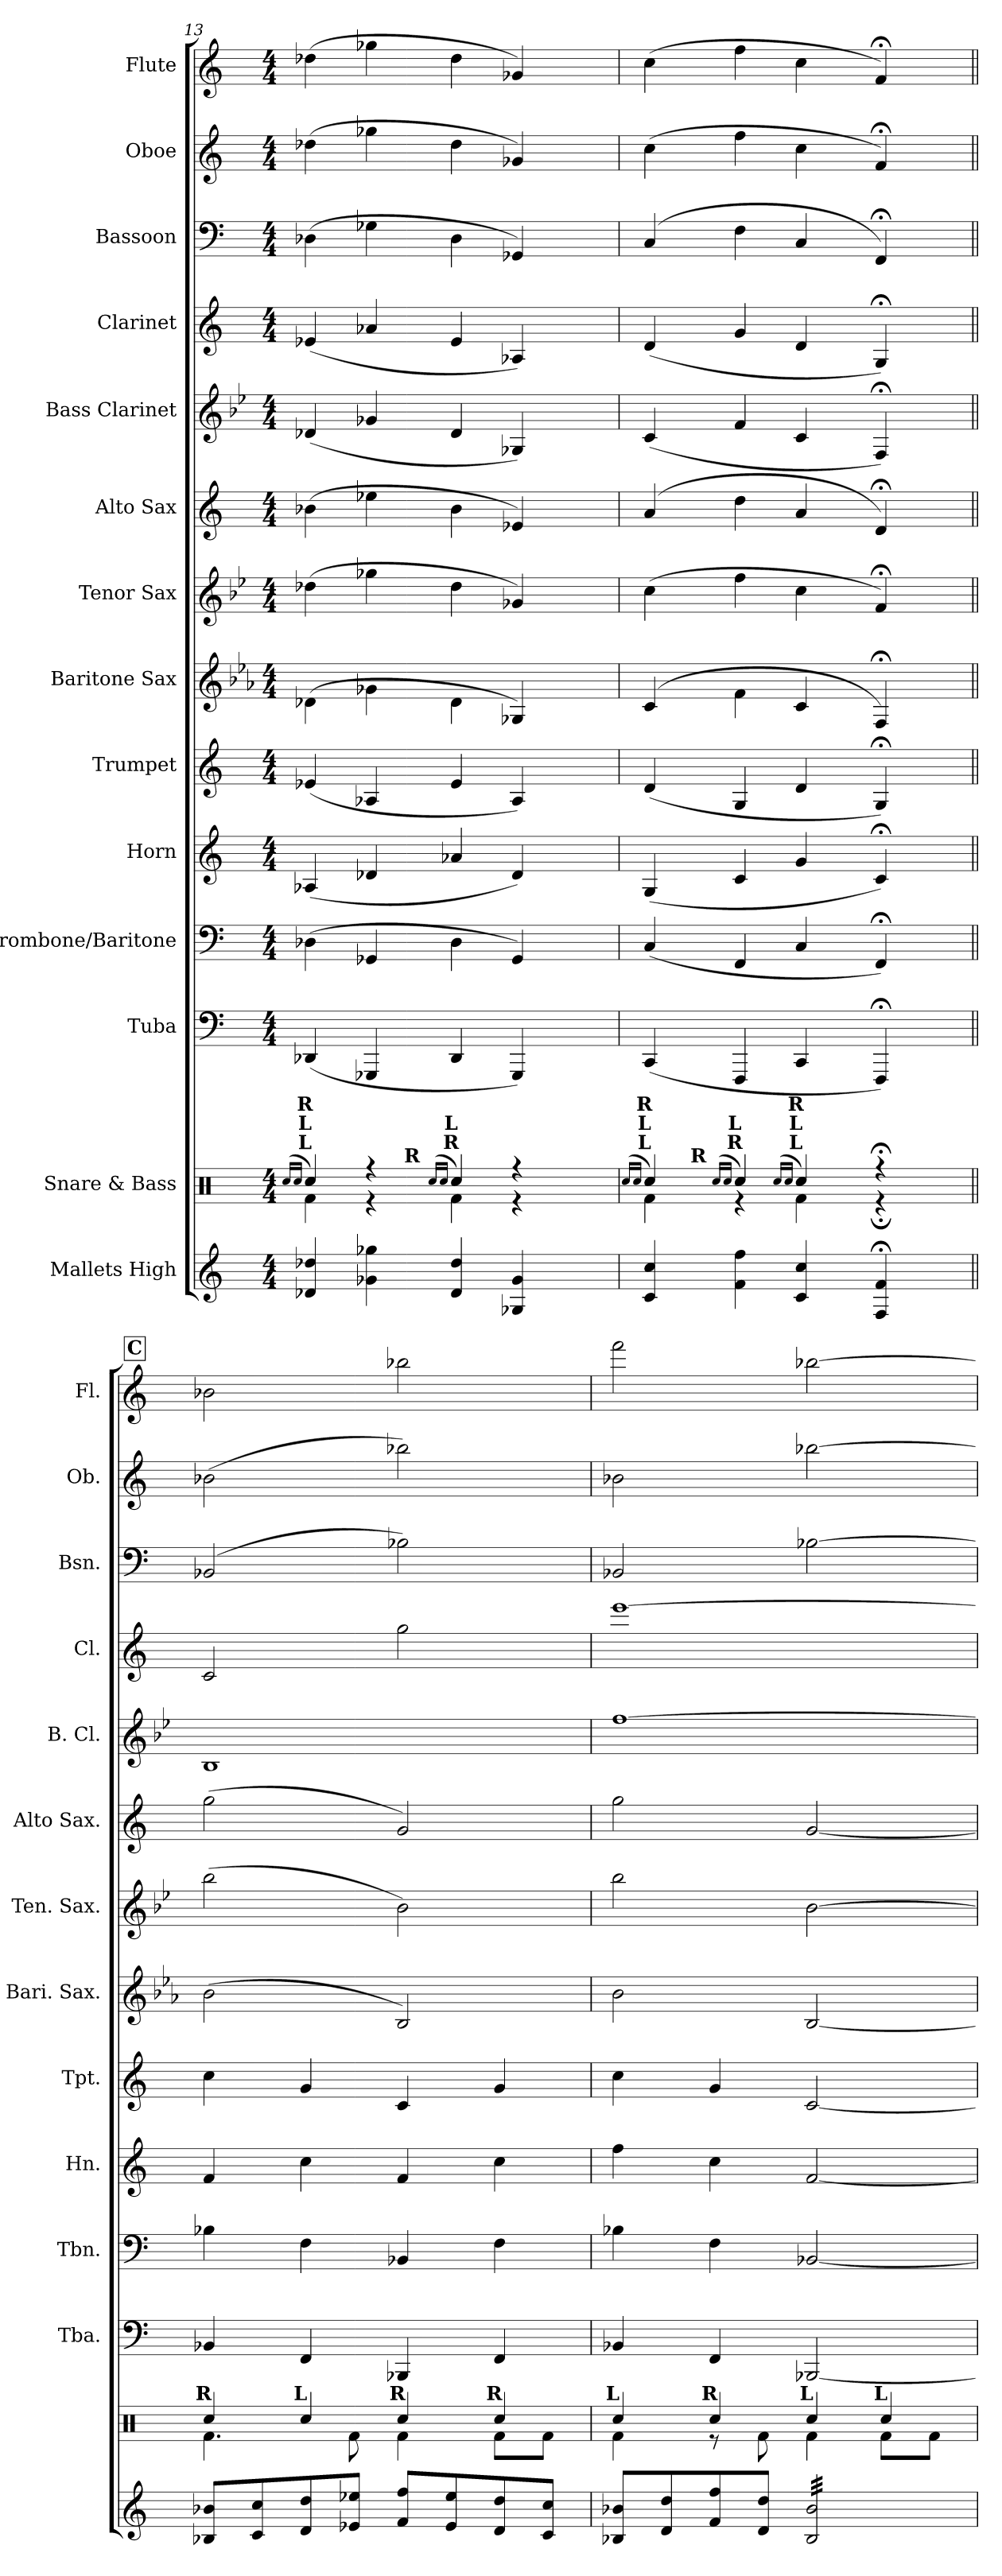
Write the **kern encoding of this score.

**kern	**kern	**kern	**kern	**kern	**kern	**kern	**kern	**kern	**kern	**kern	**kern	**kern	**kern
*part14	*part13	*part12	*part11	*part10	*part9	*part8	*part7	*part6	*part5	*part4	*part3	*part2	*part1
*staff14	*staff13	*staff12	*staff11	*staff10	*staff9	*staff8	*staff7	*staff6	*staff5	*staff4	*staff3	*staff2	*staff1
*I"Mallets High	*I"Snare & Bass	*I"Tuba	*I"Trombone/Baritone	*I"Horn	*I"Trumpet	*I"Baritone Sax	*I"Tenor Sax	*I"Alto Sax	*I"Bass Clarinet	*I"Clarinet	*I"Bassoon	*I"Oboe	*I"Flute
*	*	*I'Tba.	*I'Tbn.	*I'Hn.	*I'Tpt.	*I'Bari. Sax.	*I'Ten. Sax.	*I'Alto Sax.	*I'B. Cl.	*I'Cl.	*I'Bsn.	*I'Ob.	*I'Fl.
*clefG2	*clefX	*clefF4	*clefF4	*clefG2	*clefG2	*clefG2	*clefG2	*clefG2	*clefG2	*clefG2	*clefF4	*clefG2	*clefG2
*	*	*	*	*ITrd4c7	*ITrd1c2	*ITrd12c21	*ITrd8c14	*ITrd5c9	*ITrd8c14	*ITrd1c2	*	*	*
*k[]	*k[]	*k[]	*k[]	*k[b-]	*k[b-e-]	*k[b-e-a-]	*k[b-e-]	*k[b-e-a-]	*k[b-e-]	*k[b-e-]	*k[]	*k[]	*k[]
*M4/4	*M4/4	*M4/4	*M4/4	*M4/4	*M4/4	*M4/4	*M4/4	*M4/4	*M4/4	*M4/4	*M4/4	*M4/4	*M4/4
=13	=13	=13	=13	=13	=13	=13	=13	=13	=13	=13	=13	=13	=13
.	(16qRcci/LL	.	.	.	.	.	.	.	.	.	.	.	.
.	16qRcci/JJ	.	.	.	.	.	.	.	.	.	.	.	.
*	*^	*	*	*	*	*	*	*	*	*	*	*	*
!	!LO:TX:a:B:cj:t=L	!	!	!	!	!	!	!	!	!	!	!	!	!
!	!LO:TX:a:B:cj:t=L	!	!	!	!	!	!	!	!	!	!	!	!	!
!	!LO:TX:a:B:cj:t=R	!	!	!	!	!	!	!	!	!	!	!	!	!
*	*	*^	*	*	*	*	*	*	*	*	*	*	*	*
4d-Xi/ 4dd-Xi	4Rcci/)	4Rfi\	4ryy	(4DD-Xi/	(4D-Xi\	(4D-Xi/	(4d-Xi/	(4D-Xi\	(4d-Xi\	(4d-Xi\	(4D-Xi/	(4d-Xi/	(4D-Xi\	(4dd-Xi\	(4dd-Xi\
4g-Xi\ 4gg-Xi	4r	4r	8ryy	4GGG-Xi/	4GG-Xi/	4G-Xi/	4G-Xi/	4G-Xi\	4g-Xi\	4g-Xi\	4G-Xi/	4g-Xi/	4G-Xi\	4gg-Xi\	4gg-Xi\
.	.	.	256ryy	.	.	.	.	.	.	.	.	.	.	.	.
.	.	.	1024ryy	.	.	.	.	.	.	.	.	.	.	.	.
!	!	!	!LO:TX:a:B:cj:t=R	!	!	!	!	!	!	!	!	!	!	!	!
.	.	.	2ryy	.	.	.	.	.	.	.	.	.	.	.	.
.	(16qRcci/LL	.	.	.	.	.	.	.	.	.	.	.	.	.	.
.	16qRcci/JJ	.	.	.	.	.	.	.	.	.	.	.	.	.	.
!	!LO:TX:a:B:cj:t=R	!	!	!	!	!	!	!	!	!	!	!	!	!	!
!	!LO:TX:a:B:cj:t=L	!	!	!	!	!	!	!	!	!	!	!	!	!	!
4d-i/ 4dd-i	4Rcci/)	4Rfi\	.	4DD-i/	4D-i\	4d-Xi/	4d-i/	4D-i\	4d-i\	4d-i\	4D-i/	4d-i/	4D-i\	4dd-i\	4dd-i\
4G-Xi/ 4g-i	4r	4r	.	4GGG-i/)	4GG-i/)	4G-i/)	4G-i/)	4GG-Xi/)	4G-Xi/)	4G-Xi/)	4GG-Xi/)	4G-Xi/)	4GG-Xi/)	4g-Xi/)	4g-Xi/)
.	.	.	16ryy	.	.	.	.	.	.	.	.	.	.	.	.
.	.	.	32ryy	.	.	.	.	.	.	.	.	.	.	.	.
.	.	.	64ryy	.	.	.	.	.	.	.	.	.	.	.	.
.	.	.	128ryy	.	.	.	.	.	.	.	.	.	.	.	.
.	.	.	512.ryy	.	.	.	.	.	.	.	.	.	.	.	.
=14	=14	=14	=14	=14	=14	=14	=14	=14	=14	=14	=14	=14	=14	=14	=14
.	(16qRcci/LL	.	.	.	.	.	.	.	.	.	.	.	.	.	.
.	16qRcci/JJ	.	.	.	.	.	.	.	.	.	.	.	.	.	.
!	!LO:TX:a:B:cj:t=L	!	!	!	!	!	!	!	!	!	!	!	!	!	!
!	!LO:TX:a:B:cj:t=L	!	!	!	!	!	!	!	!	!	!	!	!	!	!
!	!LO:TX:a:B:cj:t=R	!	!	!	!	!	!	!	!	!	!	!	!	!	!
4ci/ 4cci	4Rcci/)	4Rfi\	8ryy	(4CCi/	(4Ci/	(4Ci/	(4ci/	(4Ci/	(4ci\	(4ci/	(4Ci/	(4ci/	(4Ci/	(4cci\	(4cci\
.	.	.	64ryy	.	.	.	.	.	.	.	.	.	.	.	.
.	.	.	512ryy	.	.	.	.	.	.	.	.	.	.	.	.
!	!	!	!LO:TX:a:B:cj:t=R	!	!	!	!	!	!	!	!	!	!	!	!
.	.	.	2ryy	.	.	.	.	.	.	.	.	.	.	.	.
.	(16qRcci/LL	.	.	.	.	.	.	.	.	.	.	.	.	.	.
.	16qRcci/JJ	.	.	.	.	.	.	.	.	.	.	.	.	.	.
!	!LO:TX:a:B:cj:t=R	!	!	!	!	!	!	!	!	!	!	!	!	!	!
!	!LO:TX:a:B:cj:t=L	!	!	!	!	!	!	!	!	!	!	!	!	!	!
4fi\ 4ffi	4Rcci/)	4r	.	4FFFi/	4FFi/	4Fi/	4Fi/	4Fi\	4fi\	4fi\	4Fi/	4fi/	4Fi\	4ffi\	4ffi\
.	(16qRcci/LL	.	.	.	.	.	.	.	.	.	.	.	.	.	.
.	16qRcci/JJ	.	.	.	.	.	.	.	.	.	.	.	.	.	.
!	!LO:TX:a:B:cj:t=L	!	!	!	!	!	!	!	!	!	!	!	!	!	!
!	!LO:TX:a:B:cj:t=L	!	!	!	!	!	!	!	!	!	!	!	!	!	!
!	!LO:TX:a:B:cj:t=R	!	!	!	!	!	!	!	!	!	!	!	!	!	!
4ci/ 4cci	4Rcci/)	4Rfi\	.	4CCi/	4Ci/	4ci/	4ci/	4Ci/	4ci\	4ci/	4Ci/	4ci/	4Ci/	4cci\	4cci\
.	.	.	4ryy	.	.	.	.	.	.	.	.	.	.	.	.
4Fi/; 4fi;	4r;	4r;	.	4FFF;i/)	4FF;i/)	4F;i/)	4F;i/)	4FF;i/)	4F;i/)	4F;i/)	4FF;i/)	4F;i/)	4FF;i/)	4f;i/)	4f;i/)
.	.	.	16ryy	.	.	.	.	.	.	.	.	.	.	.	.
.	.	.	32ryy	.	.	.	.	.	.	.	.	.	.	.	.
.	.	.	128..ryy	.	.	.	.	.	.	.	.	.	.	.	.
!!LO:PB:g=z
!!LO:REH:place=s1:B:color=#000000:enc=box:fs=10.5701:t=C
=15||	=15||	=15||	=15||	=15||	=15||	=15||	=15||	=15||	=15||	=15||	=15||	=15||	=15||	=15||	=15||
!	!LO:TX:a:B:cj:t=R	!	!	!	!	!	!	!	!	!	!	!	!	!	!
*	*	*v	*v	*	*	*	*	*	*	*	*	*	*	*	*
8B-Xi/ 8b-XiL	4Rcci/	4.Rfi\	4BB-Xi/	4B-Xi\	4B-i/	4b-i\	(2B-i\	(2b-i\	(2b-i\	1BB-i	2B-i/	(2BB-Xi/	(2b-Xi\	2b-Xi\
8ci/ 8cci	.	.	.	.	.	.	.	.	.	.	.	.	.	.
!	!LO:TX:a:B:cj:t=L	!	!	!	!	!	!	!	!	!	!	!	!	!
8di/ 8ddi	4Rcci/	.	4FFi/	4Fi\	4fi\	4fi/	.	.	.	.	.	.	.	.
8e-Xi/ 8ee-XiJ	.	8Rfi\	.	.	.	.	.	.	.	.	.	.	.	.
!	!LO:TX:a:B:cj:t=R	!	!	!	!	!	!	!	!	!	!	!	!	!
8fi/ 8ffiL	4Rcci/	4Rfi\	4BBB-Xi/	4BB-Xi/	4B-i/	4B-i/	2BB-i/)	2B-i\)	2B-i/)	.	2ffi\	2B-Xi\)	2bb-Xi\)	2bb-Xi\
8e-i/ 8ee-i	.	.	.	.	.	.	.	.	.	.	.	.	.	.
!	!LO:TX:a:B:cj:t=R	!	!	!	!	!	!	!	!	!	!	!	!	!
8di/ 8ddi	4Rcci/	8Rfi\L	4FFi/	4Fi\	4fi\	4fi/	.	.	.	.	.	.	.	.
8ci/ 8cciJ	.	8Rfi\J	.	.	.	.	.	.	.	.	.	.	.	.
=16	=16	=16	=16	=16	=16	=16	=16	=16	=16	=16	=16	=16	=16	=16
!	!LO:TX:a:B:cj:t=L	!	!	!	!	!	!	!	!	!	!	!	!	!
8B-Xi/ 8b-XiL	4Rcci/	4Rfi\	4BB-Xi/	4B-Xi\	4b-i\	4b-i\	2B-i\	2b-i\	2b-i\	[>1fi	[>1dddi	2BB-Xi/	2b-Xi\	2fffi\
8di/ 8ddi	.	.	.	.	.	.	.	.	.	.	.	.	.	.
!	!LO:TX:a:B:cj:t=R	!	!	!	!	!	!	!	!	!	!	!	!	!
8fi/ 8ffi	4Rcci/	8r	4FFi/	4Fi\	4fi\	4fi/	.	.	.	.	.	.	.	.
8di/ 8ddiJ	.	8Rfi\	.	.	.	.	.	.	.	.	.	.	.	.
!	!LO:TX:a:B:cj:t=L	!	!	!	!	!	!	!	!	!	!	!	!	!
*tremolo	*	*	*	*	*	*	*	*	*	*	*	*	*	*
32B-i/ 32b-iLLL	4Rcci/	4Rfi\	[<2BBB-Xi/	[<2BB-Xi/	[<2B-i/	[<2B-i/	[<2BB-i/	[>2B-i\	[<2B-i/	.	.	[>2B-Xi\	[>2bb-Xi\	[>2bb-Xi\
32B-i/ 32b-i	.	.	.	.	.	.	.	.	.	.	.	.	.	.
32B-i/ 32b-i	.	.	.	.	.	.	.	.	.	.	.	.	.	.
32B-i/ 32b-i	.	.	.	.	.	.	.	.	.	.	.	.	.	.
32B-i/ 32b-i	.	.	.	.	.	.	.	.	.	.	.	.	.	.
32B-i/ 32b-i	.	.	.	.	.	.	.	.	.	.	.	.	.	.
32B-i/ 32b-i	.	.	.	.	.	.	.	.	.	.	.	.	.	.
32B-i/ 32b-i	.	.	.	.	.	.	.	.	.	.	.	.	.	.
!	!LO:TX:a:B:cj:t=L	!	!	!	!	!	!	!	!	!	!	!	!	!
32B-i/ 32b-i	4Rcci/	8Rfi\L	.	.	.	.	.	.	.	.	.	.	.	.
32B-i/ 32b-i	.	.	.	.	.	.	.	.	.	.	.	.	.	.
32B-i/ 32b-i	.	.	.	.	.	.	.	.	.	.	.	.	.	.
32B-i/ 32b-i	.	.	.	.	.	.	.	.	.	.	.	.	.	.
32B-i/ 32b-i	.	8Rfi\J	.	.	.	.	.	.	.	.	.	.	.	.
32B-i/ 32b-i	.	.	.	.	.	.	.	.	.	.	.	.	.	.
32B-i/ 32b-i	.	.	.	.	.	.	.	.	.	.	.	.	.	.
32B-i/ 32b-iJJJ	.	.	.	.	.	.	.	.	.	.	.	.	.	.
*Xtremolo	*	*	*	*	*	*	*	*	*	*	*	*	*	*
*	*v	*v	*	*	*	*	*	*	*	*	*	*	*	*
=	=	=	=	=	=	=	=	=	=	=	=	=	=
*-	*-	*-	*-	*-	*-	*-	*-	*-	*-	*-	*-	*-	*-
